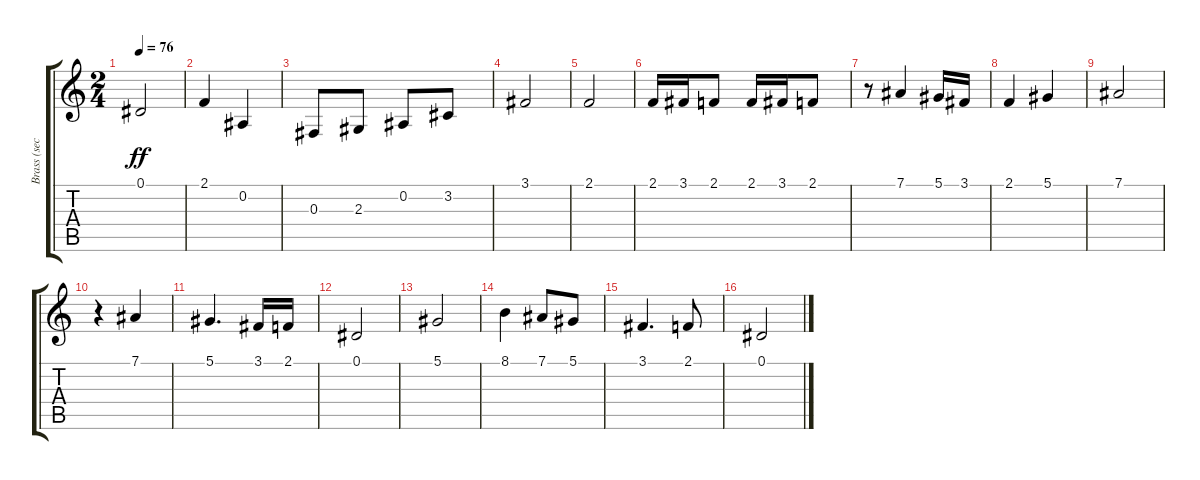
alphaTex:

\track ("Brass (section)" "Brass (sec") {instrument brasssection}
\staff {score tabs}
\tuning (Eb4 Bb3 Gb3 Db3 Ab2 Eb2) {hide}
\ts (2 4)
\tempo 76
\clef g2
\ks c
0.1.2{dy ff} |
2.1.4 0.2.4 |
0.3.8 2.3.8 0.2.8 3.2.8 |
3.1.2 |
2.1.2 |
2.1.16 3.1.16 2.1.8 2.1.16 3.1.16 2.1.8 |
r.8 7.1.4 5.1.16 3.1.16 |
2.1.4 5.1.4 |
7.1.2 |
r.4 7.1.4 |
5.1.4{d} 3.1.16 2.1.16 |
0.1.2 |
5.1.2 |
8.1.4 7.1.8 5.1.8 |
3.1.4{d} 2.1.8 |
0.1.2
